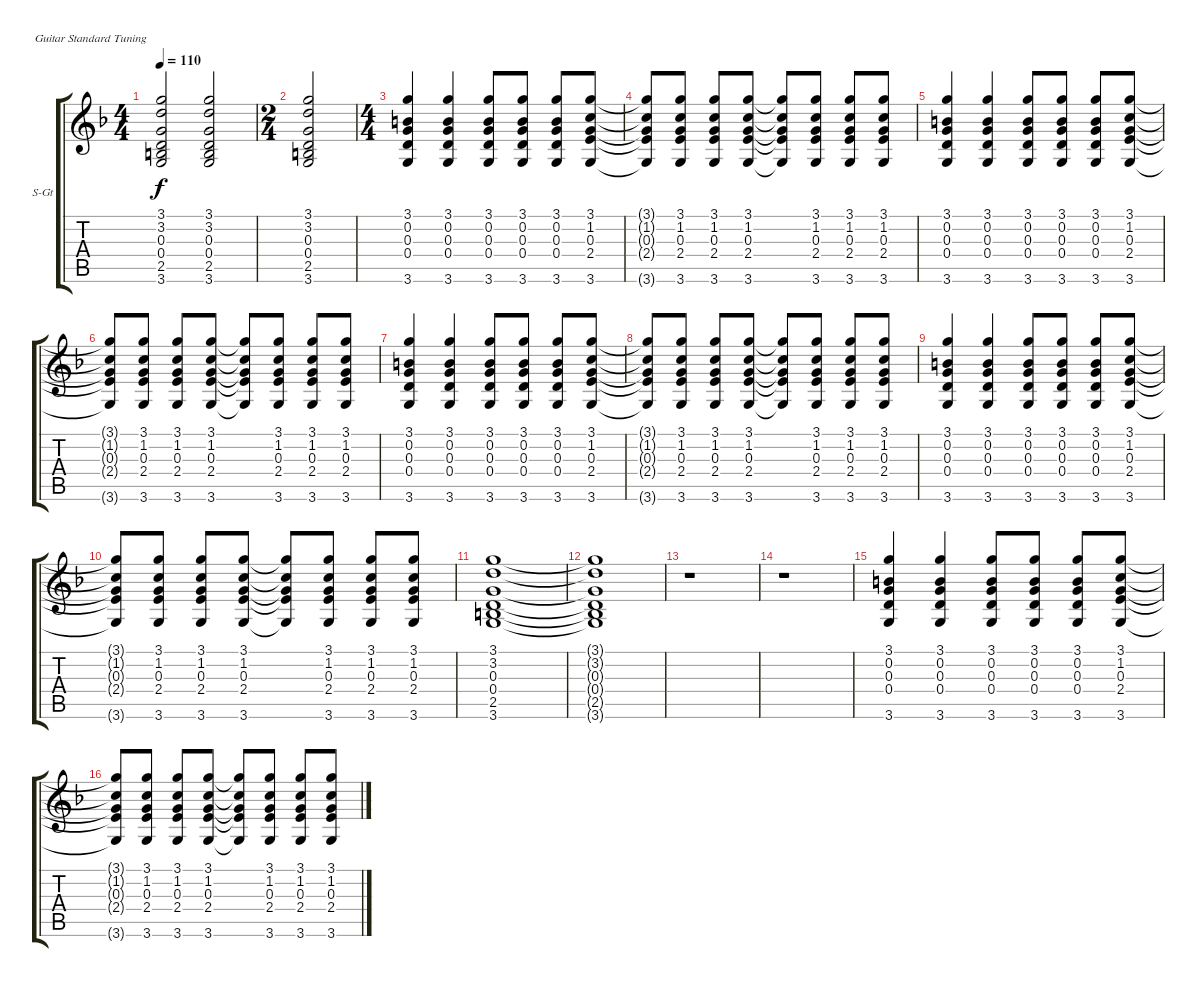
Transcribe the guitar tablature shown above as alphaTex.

\defaultSystemsLayout 4
\bracketExtendMode groupsimilarinstruments
\firstSystemTrackNameOrientation horizontal
\otherSystemsTrackNameOrientation horizontal
\track ("Steel Guitar" "S-Gt") {instrument acousticguitarsteel}
\staff {score tabs}
\tuning (E4 B3 G3 D3 A2 E2)
\ts (4 4)
\tempo 110
\clef g2
\ks f
(3.6 2.5 0.4 0.3 3.2 3.1).2{dy f} (3.1 3.2 0.3 0.4 2.5 3.6).2 |
\ts (2 4)
(3.6 2.5 0.4 0.3 3.2 3.1).2 |
\ts (4 4)
(3.1 0.2 0.3 0.4 3.6).4 (3.1 0.2 0.3 0.4 3.6).4 (3.1 0.2 0.3 0.4 3.6).8 (3.1 0.2 0.3 0.4 3.6).8 (3.1 0.2 0.3 0.4 3.6).8 (3.1 1.2 0.3 2.4 3.6).8 |
(3.1{t} 1.2{t} 0.3{t} 2.4{t} 3.6{t}).8 (3.1 1.2 0.3 2.4 3.6).8 (3.1 1.2 0.3 2.4 3.6).8 (3.1 1.2 0.3 2.4 3.6).8 (3.1{t} 1.2{t} 0.3{t} 2.4{t} 3.6{t}).8 (3.1 1.2 0.3 2.4 3.6).8 (3.1 1.2 0.3 2.4 3.6).8 (3.1 1.2 0.3 2.4 3.6).8 |
(3.1 0.2 0.3 0.4 3.6).4 (3.1 0.2 0.3 0.4 3.6).4 (3.1 0.2 0.3 0.4 3.6).8 (3.1 0.2 0.3 0.4 3.6).8 (3.1 0.2 0.3 0.4 3.6).8 (3.1 1.2 0.3 2.4 3.6).8 |
(3.1{t} 1.2{t} 0.3{t} 2.4{t} 3.6{t}).8 (3.1 1.2 0.3 2.4 3.6).8 (3.1 1.2 0.3 2.4 3.6).8 (3.1 1.2 0.3 2.4 3.6).8 (3.1{t} 1.2{t} 0.3{t} 2.4{t} 3.6{t}).8 (3.1 1.2 0.3 2.4 3.6).8 (3.1 1.2 0.3 2.4 3.6).8 (3.1 1.2 0.3 2.4 3.6).8 |
(3.1 0.2 0.3 0.4 3.6).4 (3.1 0.2 0.3 0.4 3.6).4 (3.1 0.2 0.3 0.4 3.6).8 (3.1 0.2 0.3 0.4 3.6).8 (3.1 0.2 0.3 0.4 3.6).8 (3.1 1.2 0.3 2.4 3.6).8 |
(3.1{t} 1.2{t} 0.3{t} 2.4{t} 3.6{t}).8 (3.1 1.2 0.3 2.4 3.6).8 (3.1 1.2 0.3 2.4 3.6).8 (3.1 1.2 0.3 2.4 3.6).8 (3.1{t} 1.2{t} 0.3{t} 2.4{t} 3.6{t}).8 (3.1 1.2 0.3 2.4 3.6).8 (3.1 1.2 0.3 2.4 3.6).8 (3.1 1.2 0.3 2.4 3.6).8 |
(3.1 0.2 0.3 0.4 3.6).4 (3.1 0.2 0.3 0.4 3.6).4 (3.1 0.2 0.3 0.4 3.6).8 (3.1 0.2 0.3 0.4 3.6).8 (3.1 0.2 0.3 0.4 3.6).8 (3.1 1.2 0.3 2.4 3.6).8 |
(3.1{t} 1.2{t} 0.3{t} 2.4{t} 3.6{t}).8 (3.1 1.2 0.3 2.4 3.6).8 (3.1 1.2 0.3 2.4 3.6).8 (3.1 1.2 0.3 2.4 3.6).8 (3.1{t} 1.2{t} 0.3{t} 2.4{t} 3.6{t}).8 (3.1 1.2 0.3 2.4 3.6).8 (3.1 1.2 0.3 2.4 3.6).8 (3.1 1.2 0.3 2.4 3.6).8 |
(3.6 2.5 0.4 0.3 3.2 3.1).1 |
(3.1{t} 3.2{t} 0.3{t} 0.4{t} 2.5{t} 3.6{t}).1 |
r.1 |
r.1 |
(3.1 0.2 0.3 0.4 3.6).4 (3.1 0.2 0.3 0.4 3.6).4 (3.1 0.2 0.3 0.4 3.6).8 (3.1 0.2 0.3 0.4 3.6).8 (3.1 0.2 0.3 0.4 3.6).8 (3.1 1.2 0.3 2.4 3.6).8 |
(3.1{t} 1.2{t} 0.3{t} 2.4{t} 3.6{t}).8 (3.1 1.2 0.3 2.4 3.6).8 (3.1 1.2 0.3 2.4 3.6).8 (3.1 1.2 0.3 2.4 3.6).8 (3.1{t} 1.2{t} 0.3{t} 2.4{t} 3.6{t}).8 (3.1 1.2 0.3 2.4 3.6).8 (3.1 1.2 0.3 2.4 3.6).8 (3.1 1.2 0.3 2.4 3.6).8
